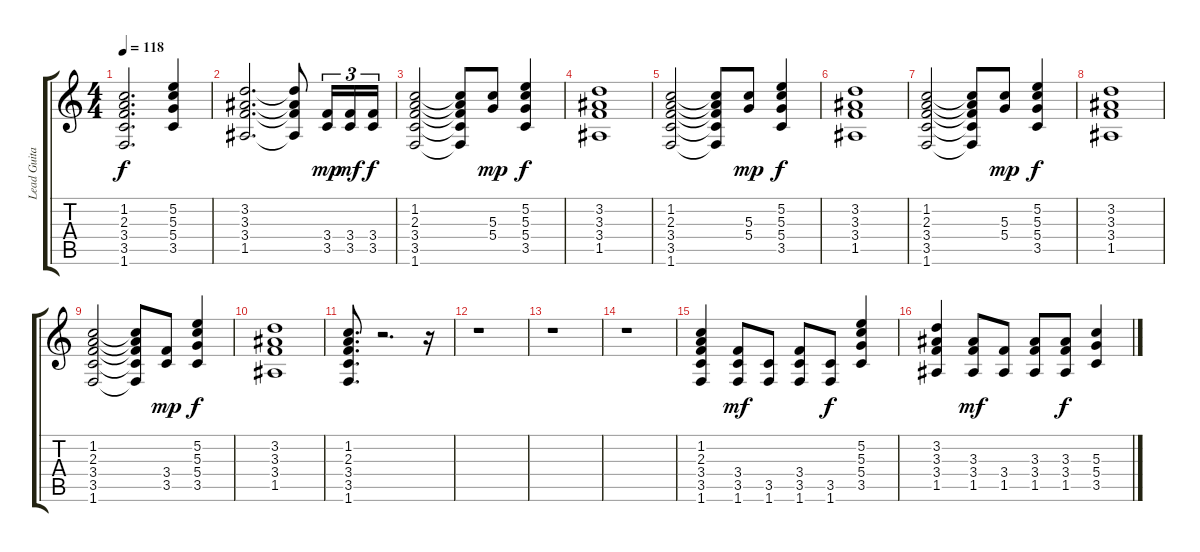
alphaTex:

\track ("Lead Guitar-Pete" "Lead Guita") {instrument distortionguitar}
\staff {score tabs}
\tuning (E4 B3 G3 D3 A2 E2) {hide}
\ts (4 4)
\tempo 118
\clef g2
\ks c
(1.2 2.3 3.4 3.5 1.6).2{d dy f} (5.2 5.3 5.4 3.5).4 |
(3.2 3.3 3.4 1.5).2{d} (3.2{t} 3.3{t} 3.4{t} 1.5{t}).8 (3.4 3.5).16{tu (3 2) dy mp} (3.4 3.5).16{tu (3 2) dy mf} (3.4 3.5).16{tu (3 2) dy f} |
(1.2 2.3 3.4 3.5 1.6).2 (1.2{t} 2.3{t} 3.4{t} 3.5{t} 1.6{t}).8 (5.3 5.4).8{dy mp} (5.2 5.3 5.4 3.5).4{dy f} |
(3.2 3.3 3.4 1.5).1 |
(1.2 2.3 3.4 3.5 1.6).2 (1.2{t} 2.3{t} 3.4{t} 3.5{t} 1.6{t}).8 (5.3 5.4).8{dy mp} (5.2 5.3 5.4 3.5).4{dy f} |
(3.2 3.3 3.4 1.5).1 |
(1.2 2.3 3.4 3.5 1.6).2 (1.2{t} 2.3{t} 3.4{t} 3.5{t} 1.6{t}).8 (5.3 5.4).8{dy mp} (5.2 5.3 5.4 3.5).4{dy f} |
(3.2 3.3 3.4 1.5).1 |
(1.2 2.3 3.4 3.5 1.6).2 (1.2{t} 2.3{t} 3.4{t} 3.5{t} 1.6{t}).8 (3.4 3.5).8{dy mp} (5.2 5.3 5.4 3.5).4{dy f} |
(3.2 3.3 3.4 1.5).1 |
(1.2 2.3 3.4 3.5 1.6).8{d} r.2{d} r.16 |
r.1 |
r.1 |
r.1 |
(1.2 2.3 3.4 3.5 1.6).4 (3.4 3.5 1.6).8{dy mf} (3.5 1.6).8 (3.4 3.5 1.6).8 (3.5 1.6).8{dy f} (5.2 5.3 5.4 3.5).4 |
(3.2 3.3 3.4 1.5).4 (3.3 3.4 1.5).8{dy mf} (3.4 1.5).8 (3.3 3.4 1.5).8 (3.3 3.4 1.5).8{dy f} (5.3 5.4 3.5).4
